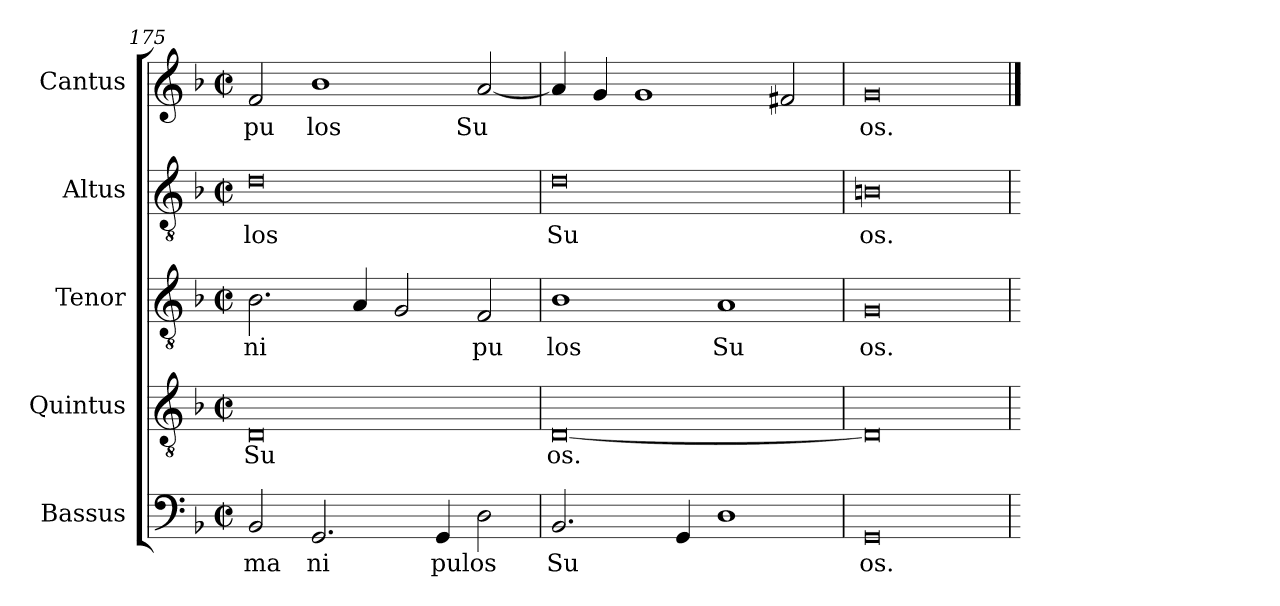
**kern	**text	**kern	**text	**kern	**text	**kern	**text	**kern	**text
*part5	*part5	*part4	*part4	*part3	*part3	*part2	*part2	*part1	*part1
*staff5	*staff5	*staff4	*staff4	*staff3	*staff3	*staff2	*staff2	*staff1	*staff1
*I"Bassus	*	*I"Quintus	*	*I"Tenor	*	*I"Altus	*	*I"Cantus	*
*clefF4	*	*clefGv2	*	*clefGv2	*	*clefGv2	*	*clefG2	*
*k[b-]	*	*k[b-]	*	*k[b-]	*	*k[b-]	*	*k[b-]	*
*F:	*	*F:	*	*F:	*	*F:	*	*F:	*
*M2/2	*	*M2/2	*	*M2/2	*	*M2/2	*	*M2/2	*
*met(c|)	*	*met(c|)	*	*met(c|)	*	*met(c|)	*	*met(c|)	*
=175	=175	=175	=175	=175	=175	=175	=175	=175	=175
!	!LO:LY:b:cj	!	!LO:LY:b:cj	!	!LO:LY:b:cj	!	!LO:LY:b:cj	!	!LO:LY:b:cj
2BB-/	ma	0D	Su	2.B-\	ni	0d	los	2f/	pu
!	!LO:LY:b:cj	!	!	!	!	!	!	!	!LO:LY:b:cj
2.GG/	ni	.	.	.	.	.	.	1b-	los
.	.	.	.	4A/	.	.	.	.	.
.	.	.	.	2G/	.	.	.	.	.
!	!LO:LY:b	!	!	!	!	!	!	!	!
4GG/	pulos	.	.	.	.	.	.	.	.
!	!	!	!	!	!LO:LY:b:cj	!	!	!	!LO:LY:b:cj
2D\	.	.	.	2F/	pu	.	.	[<2a/	Su
=176	=176	=176	=176	=176	=176	=176	=176	=176	=176
!	!LO:LY:b:cj	!	!LO:LY:b:cj	!	!LO:LY:b:cj	!	!LO:LY:b:cj	!	!
2.BB-/	Su	[<0D	os.	1B-	los	0d	Su	4a/]	.
.	.	.	.	.	.	.	.	4g/	.
.	.	.	.	.	.	.	.	1g	.
4GG/	.	.	.	.	.	.	.	.	.
!	!	!	!	!	!LO:LY:b:cj	!	!	!	!
1D	.	.	.	1A	Su	.	.	.	.
.	.	.	.	.	.	.	.	2f#/	.
=177	=177	=177	=177	=177	=177	=177	=177	=177	=177
!	!LO:LY:b:cj	!	!	!	!LO:LY:b:cj	!	!LO:LY:b:cj	!	!LO:LY:b:cj
0GG	os.	0D]	.	0G	os.	0Bn	os.	0g	os.
=	==	=	==	=	==	=	==	==	==
*-	*-	*-	*-	*-	*-	*-	*-	*-	*-
